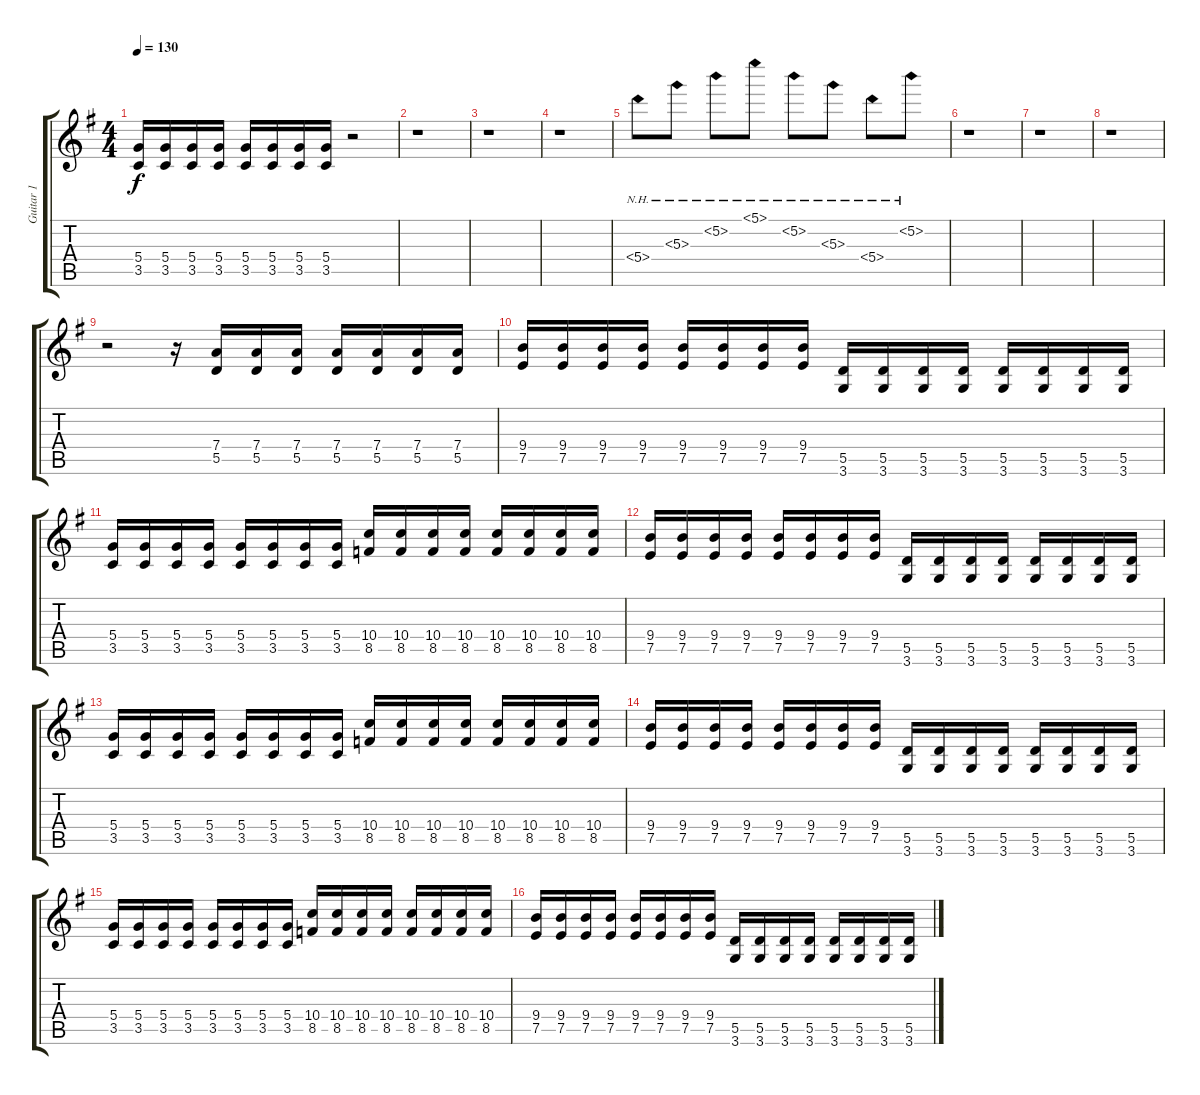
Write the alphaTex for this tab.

\track ("Guitar 1" "Guitar 1") {instrument distortionguitar}
\staff {score tabs}
\tuning (E4 B3 G3 D3 A2 E2) {hide}
\ts (4 4)
\tempo 130
\clef g2
\ks g
(5.4 3.5).16{dy f} (5.4 3.5).16 (5.4 3.5).16 (5.4 3.5).16 (5.4 3.5).16 (5.4 3.5).16 (5.4 3.5).16 (5.4 3.5).16 r.2 |
r.1 |
r.1 |
r.1 |
5.4{nh}.8 5.3{nh}.8 5.2{nh}.8 5.1{nh}.8 5.2{nh}.8 5.3{nh}.8 5.4{nh}.8 5.2{nh}.8 |
r.1 |
r.1 |
r.1 |
r.2 r.16 (7.4 5.5).16 (7.4 5.5).16 (7.4 5.5).16 (7.4 5.5).16 (7.4 5.5).16 (7.4 5.5).16 (7.4 5.5).16 |
(9.4 7.5).16 (9.4 7.5).16 (9.4 7.5).16 (9.4 7.5).16 (9.4 7.5).16 (9.4 7.5).16 (9.4 7.5).16 (9.4 7.5).16 (5.5 3.6).16 (5.5 3.6).16 (5.5 3.6).16 (5.5 3.6).16 (5.5 3.6).16 (5.5 3.6).16 (5.5 3.6).16 (5.5 3.6).16 |
(5.4 3.5).16 (5.4 3.5).16 (5.4 3.5).16 (5.4 3.5).16 (5.4 3.5).16 (5.4 3.5).16 (5.4 3.5).16 (5.4 3.5).16 (10.4 8.5).16 (10.4 8.5).16 (10.4 8.5).16 (10.4 8.5).16 (10.4 8.5).16 (10.4 8.5).16 (10.4 8.5).16 (10.4 8.5).16 |
(9.4 7.5).16 (9.4 7.5).16 (9.4 7.5).16 (9.4 7.5).16 (9.4 7.5).16 (9.4 7.5).16 (9.4 7.5).16 (9.4 7.5).16 (5.5 3.6).16 (5.5 3.6).16 (5.5 3.6).16 (5.5 3.6).16 (5.5 3.6).16 (5.5 3.6).16 (5.5 3.6).16 (5.5 3.6).16 |
(5.4 3.5).16 (5.4 3.5).16 (5.4 3.5).16 (5.4 3.5).16 (5.4 3.5).16 (5.4 3.5).16 (5.4 3.5).16 (5.4 3.5).16 (10.4 8.5).16 (10.4 8.5).16 (10.4 8.5).16 (10.4 8.5).16 (10.4 8.5).16 (10.4 8.5).16 (10.4 8.5).16 (10.4 8.5).16 |
(9.4 7.5).16 (9.4 7.5).16 (9.4 7.5).16 (9.4 7.5).16 (9.4 7.5).16 (9.4 7.5).16 (9.4 7.5).16 (9.4 7.5).16 (5.5 3.6).16 (5.5 3.6).16 (5.5 3.6).16 (5.5 3.6).16 (5.5 3.6).16 (5.5 3.6).16 (5.5 3.6).16 (5.5 3.6).16 |
(5.4 3.5).16 (5.4 3.5).16 (5.4 3.5).16 (5.4 3.5).16 (5.4 3.5).16 (5.4 3.5).16 (5.4 3.5).16 (5.4 3.5).16 (10.4 8.5).16 (10.4 8.5).16 (10.4 8.5).16 (10.4 8.5).16 (10.4 8.5).16 (10.4 8.5).16 (10.4 8.5).16 (10.4 8.5).16 |
(9.4 7.5).16 (9.4 7.5).16 (9.4 7.5).16 (9.4 7.5).16 (9.4 7.5).16 (9.4 7.5).16 (9.4 7.5).16 (9.4 7.5).16 (5.5 3.6).16 (5.5 3.6).16 (5.5 3.6).16 (5.5 3.6).16 (5.5 3.6).16 (5.5 3.6).16 (5.5 3.6).16 (5.5 3.6).16
